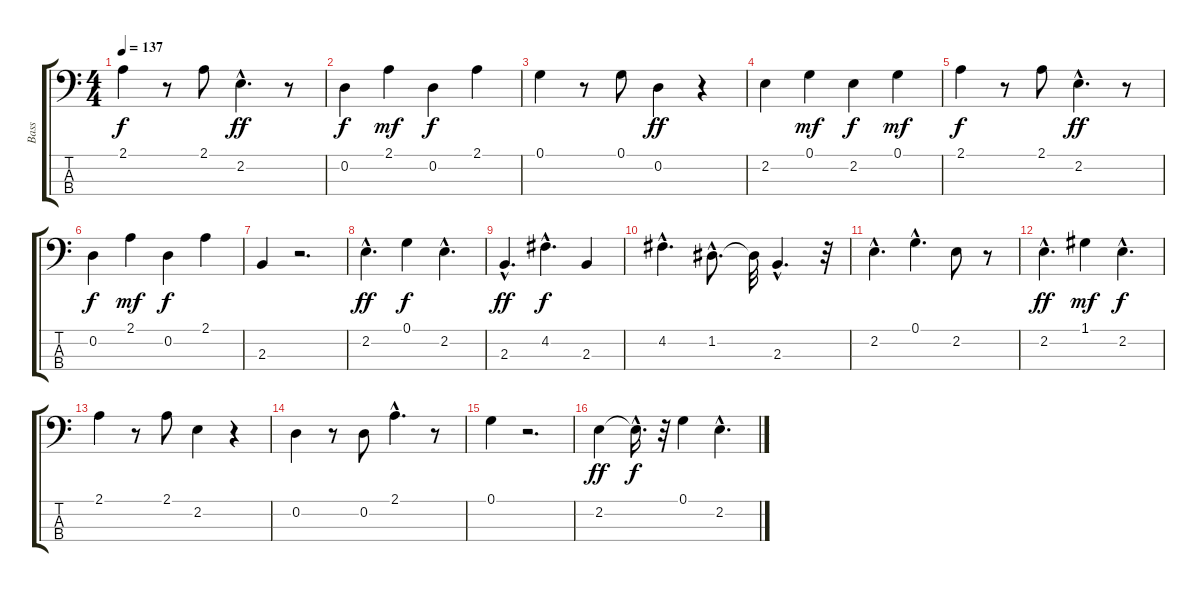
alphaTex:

\track ("Bass " "Bass ") {instrument acousticbass}
\staff {score tabs}
\tuning (G2 D2 A1 E1) {hide}
\ts (4 4)
\tempo 137
\clef f4
\ks c
2.1.4{dy f} r.8 2.1.8 2.2{hac}.4{d dy ff} r.8 |
0.2.4{dy f} 2.1.4{dy mf} 0.2.4{dy f} 2.1.4 |
0.1.4 r.8 0.1.8 0.2.4{dy ff} r.4 |
2.2.4 0.1.4{dy mf} 2.2.4{dy f} 0.1.4{dy mf} |
2.1.4{dy f} r.8 2.1.8 2.2{hac}.4{d dy ff} r.8 |
0.2.4{dy f} 2.1.4{dy mf} 0.2.4{dy f} 2.1.4 |
2.3.4 r.2{d} |
2.2{hac}.4{d dy ff} 0.1.4{dy f} 2.2{hac}.4{d} |
2.3{hac}.4{d dy ff} 4.2{hac}.4{d dy f} 2.3.4 |
4.2{hac}.4{d} 1.2{hac}.8{d} 1.2{t}.32 2.3{hac}.4{d} r.32 |
2.2{hac}.4{d} 0.1{hac}.4{d} 2.2.8 r.8 |
2.2{hac}.4{d dy ff} 1.1.4{dy mf} 2.2{hac}.4{d dy f} |
2.1.4 r.8 2.1.8 2.2.4 r.4 |
0.2.4 r.8 0.2.8 2.1{hac}.4{d} r.8 |
0.1.4 r.2{d} |
2.2.4{dy ff} 2.2{hac t}.16{d dy f} r.32 0.1.4 2.2{hac}.4{d}
